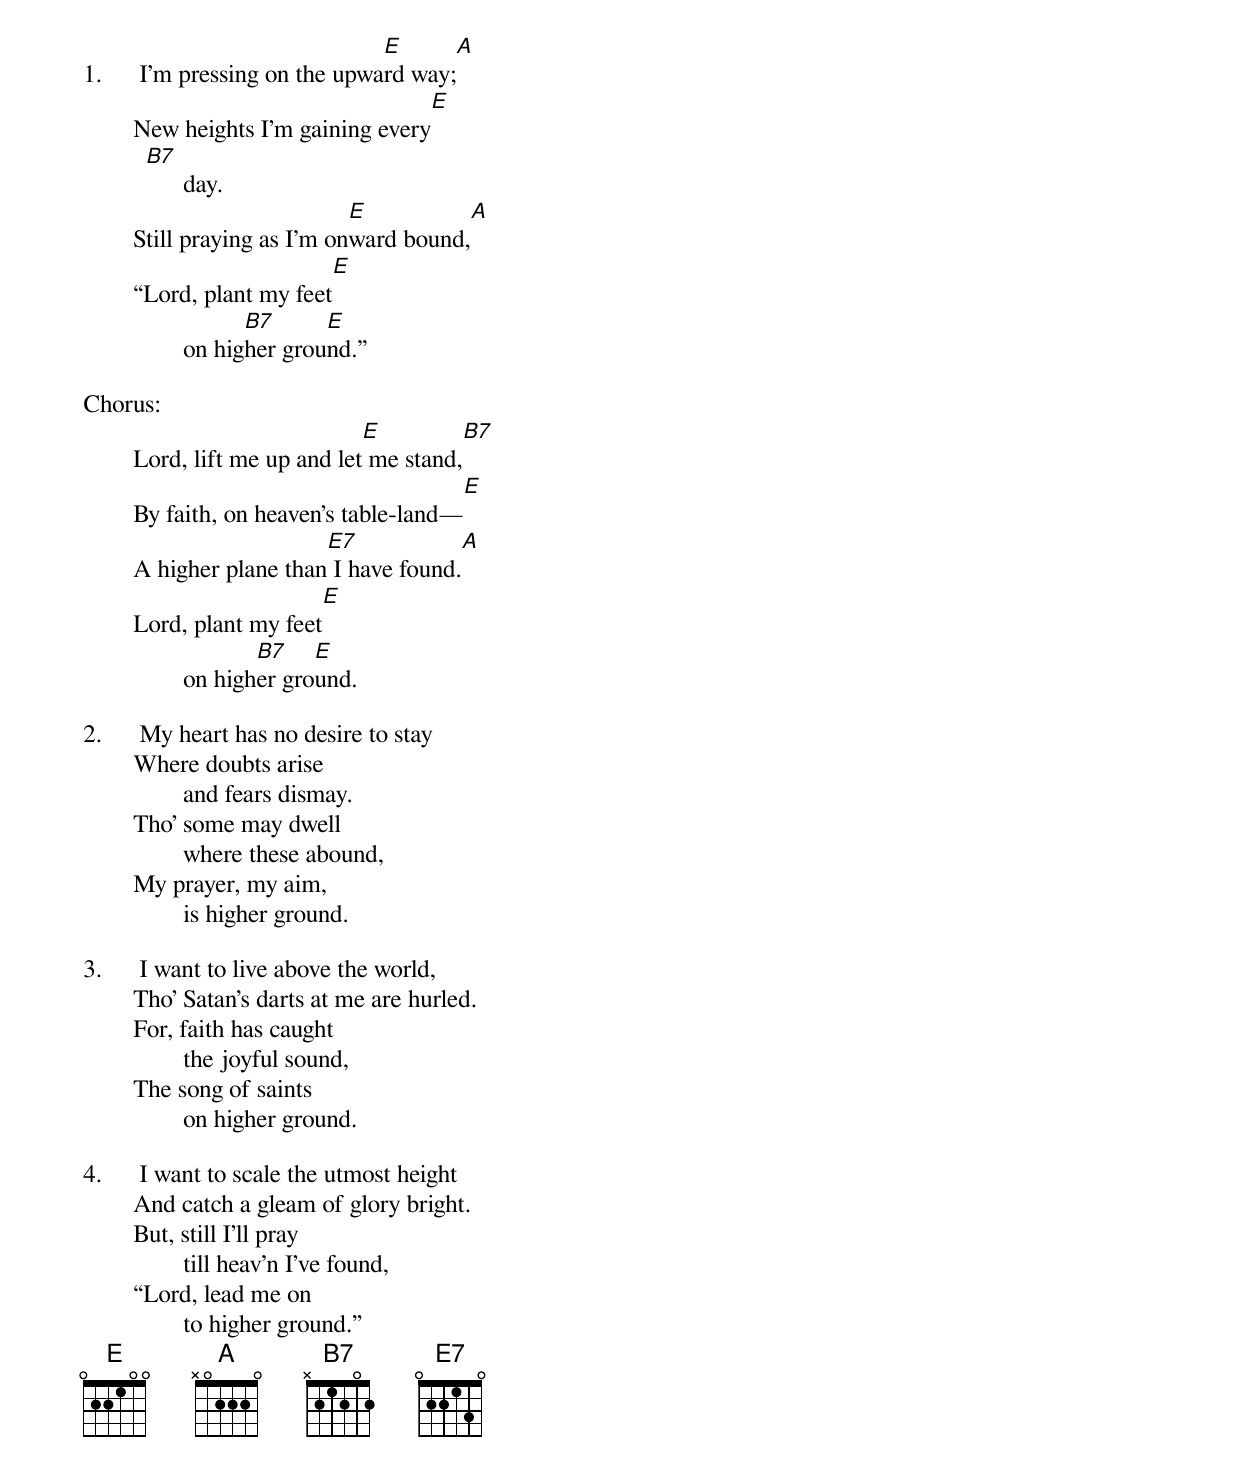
                                E                             A
1.	I’m pressing on the upward way;
                                          E
	New heights I’m gaining every
          B7
		day.
                               E                             A
	Still praying as I’m onward bound,
                                        E
	“Lord, plant my feet
                      B7      E
		on higher ground.”

Chorus:
                                E                            B7
	Lord, lift me up and let me stand,
                                                            E
	By faith, on heaven’s table-land—
                           E7                             A
	A higher plane than I have found.
                                     E
	Lord, plant my feet
                       B7    E
		on higher ground.

2.	My heart has no desire to stay
	Where doubts arise
		and fears dismay.
	Tho’ some may dwell
		where these abound,
	My prayer, my aim,
		is higher ground.

3.	I want to live above the world,
	Tho’ Satan’s darts at me are hurled.
	For, faith has caught
		the joyful sound,
	The song of saints
		on higher ground.

4.	I want to scale the utmost height
	And catch a gleam of glory bright.
	But, still I’ll pray
		till heav’n I’ve found,
	“Lord, lead me on
		to higher ground.”
